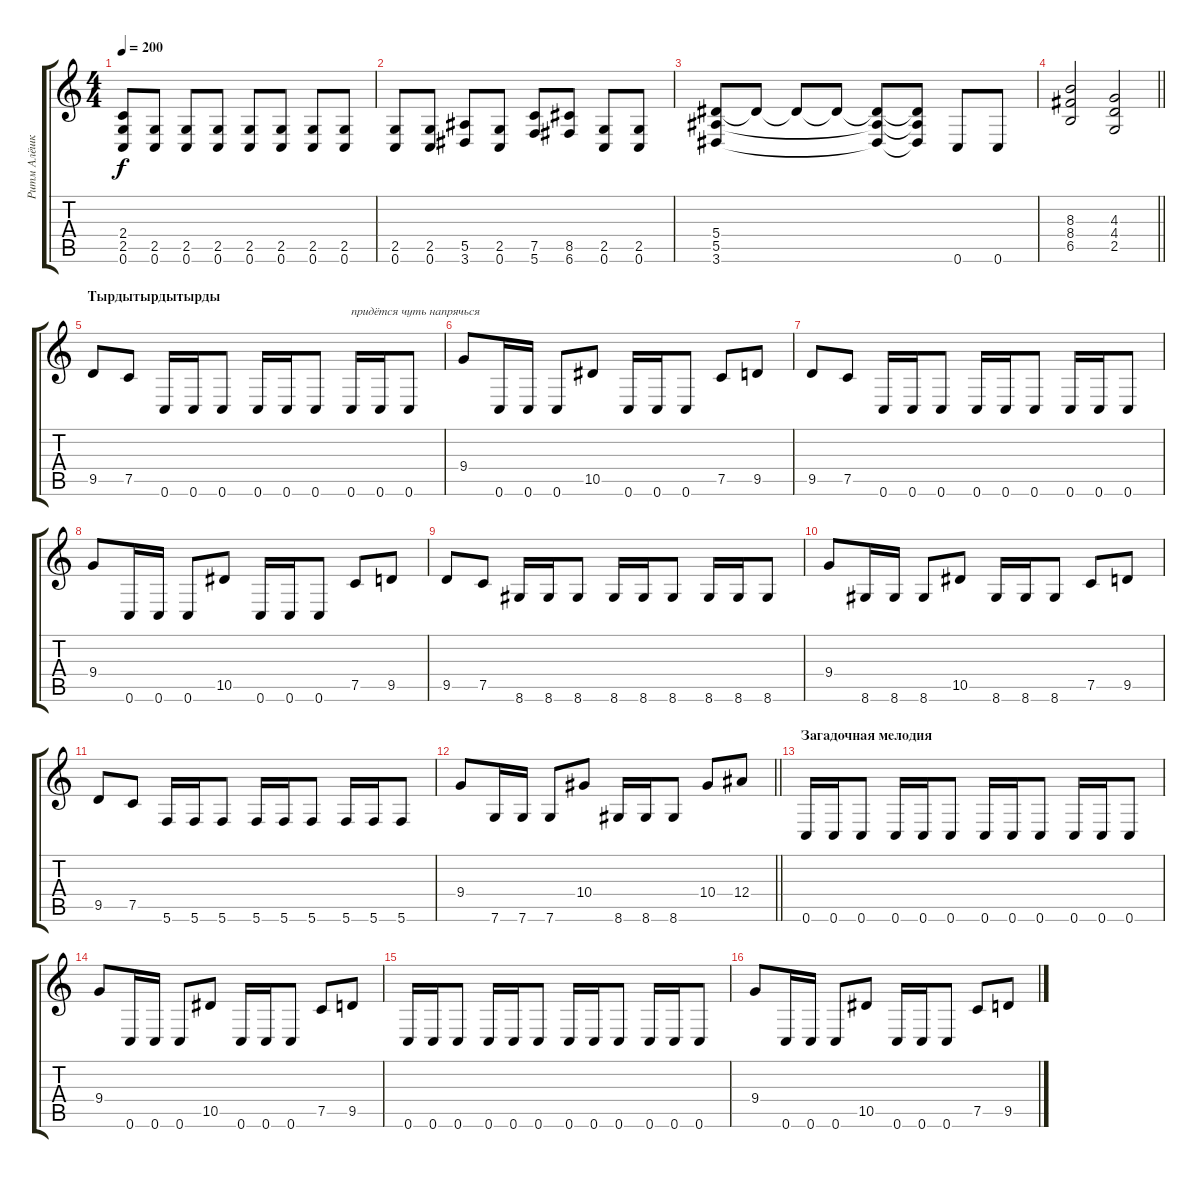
\track ("Ритм Алёшка" "Ритм Алёшк") {instrument distortionguitar}
\staff {score tabs}
\tuning (C4 G3 Eb3 Bb2 F2 C2) {hide}
\ts (4 4)
\tempo 200
\clef g2
\ks c
(2.4 2.5 0.6).8{dy f} (2.5 0.6).8 (2.5 0.6).8 (2.5 0.6).8 (2.5 0.6).8 (2.5 0.6).8 (2.5 0.6).8 (2.5 0.6).8 |
(2.5 0.6).8 (2.5 0.6).8 (5.5 3.6).8 (2.5 0.6).8 (7.5 5.6).8 (8.5 6.6).8 (2.5 0.6).8 (2.5 0.6).8 |
(5.4 5.5 3.6).8 5.4{t}.8 5.4{t}.8 5.4{t}.8 (5.4{t} 5.5{t} 3.6{t}).8 (5.4{t} 5.5{t} 3.6{t}).8 0.6.8 0.6.8 |
\barLineRight lightlight
(8.3 8.4 6.5).2 (4.3 4.4 2.5).2 |
\section ("" "Тырдытырдытырды")
9.5.8 7.5.8 0.6.16 0.6.16 0.6.8 0.6.16 0.6.16 0.6.8 0.6.16{txt "придётся чуть напрячься"} 0.6.16 0.6.8 |
9.4.8 0.6.16 0.6.16 0.6.8 10.5.8 0.6.16 0.6.16 0.6.8 7.5.8 9.5.8 |
9.5.8 7.5.8 0.6.16 0.6.16 0.6.8 0.6.16 0.6.16 0.6.8 0.6.16 0.6.16 0.6.8 |
9.4.8 0.6.16 0.6.16 0.6.8 10.5.8 0.6.16 0.6.16 0.6.8 7.5.8 9.5.8 |
9.5.8 7.5.8 8.6.16 8.6.16 8.6.8 8.6.16 8.6.16 8.6.8 8.6.16 8.6.16 8.6.8 |
9.4.8 8.6.16 8.6.16 8.6.8 10.5.8 8.6.16 8.6.16 8.6.8 7.5.8 9.5.8 |
9.5.8 7.5.8 5.6.16 5.6.16 5.6.8 5.6.16 5.6.16 5.6.8 5.6.16 5.6.16 5.6.8 |
\barLineRight lightlight
9.4.8 7.6.16 7.6.16 7.6.8 10.4.8 8.6.16 8.6.16 8.6.8 10.4.8 12.4.8 |
\section ("" "Загадочная мелодия")
0.6.16 0.6.16 0.6.8 0.6.16 0.6.16 0.6.8 0.6.16 0.6.16 0.6.8 0.6.16 0.6.16 0.6.8 |
9.4.8 0.6.16 0.6.16 0.6.8 10.5.8 0.6.16 0.6.16 0.6.8 7.5.8 9.5.8 |
0.6.16 0.6.16 0.6.8 0.6.16 0.6.16 0.6.8 0.6.16 0.6.16 0.6.8 0.6.16 0.6.16 0.6.8 |
9.4.8 0.6.16 0.6.16 0.6.8 10.5.8 0.6.16 0.6.16 0.6.8 7.5.8 9.5.8
